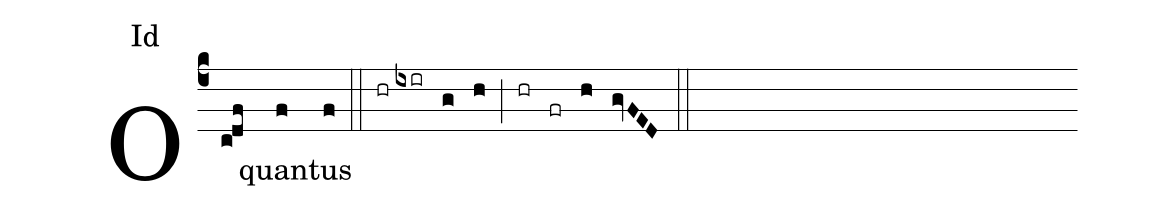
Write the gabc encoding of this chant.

annotation: Id;
%%
(c4) O(c!df) quan(f)tus(f) (::) (hr)(ixir)(g)(h)(;)(hr)(fr)(h)(gvFED)(::)
